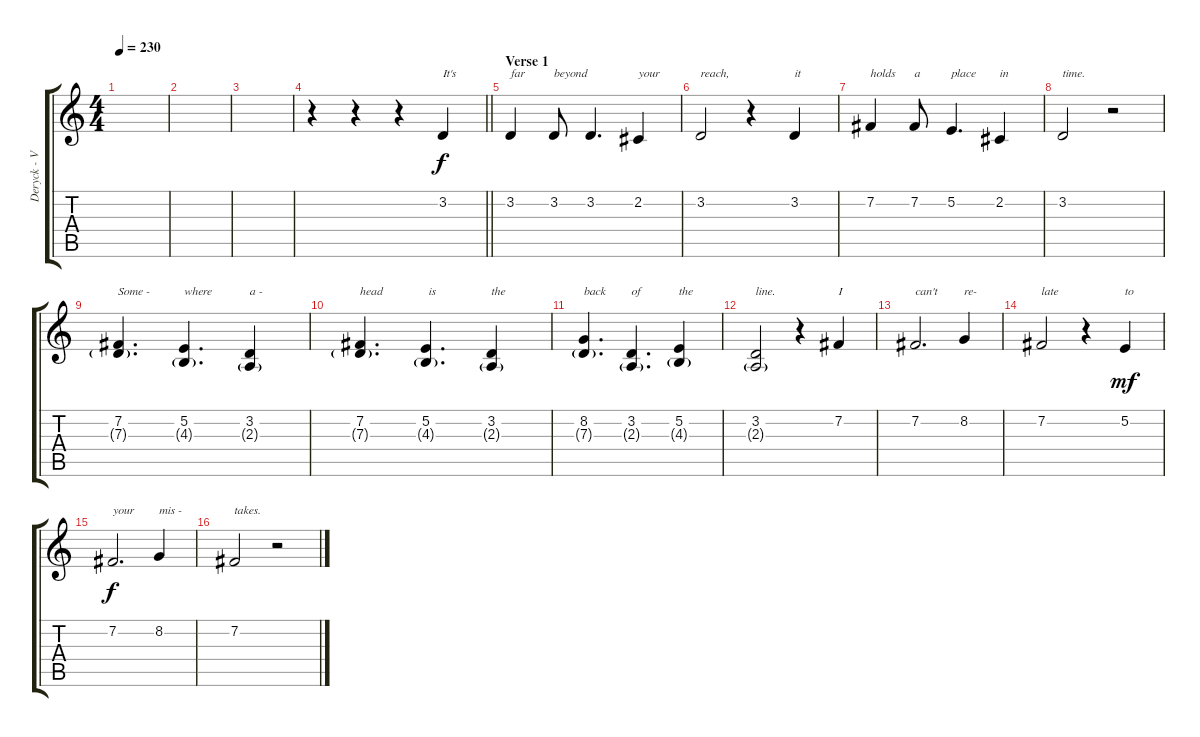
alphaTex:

\track ("Deryck - Vocal" "Deryck - V") {instrument altosax}
\staff {score tabs}
\tuning (E4 B3 G3 D3 A2 E2) {hide}
\ts (4 4)
\tempo 230
\clef g2
\ks c
|
|
|
\barLineRight lightlight
r.4 r.4 r.4 3.2.4{txt "It's"} |
\section ("" "Verse 1")
3.2.4{txt "far"} 3.2.8{txt "beyond"} 3.2.4{d} 2.2.4{txt "your"} |
3.2.2{txt "reach,"} r.4 3.2.4{txt "it"} |
7.2.4{txt "holds"} 7.2.8{txt "a"} 5.2.4{d txt "place"} 2.2.4{txt "in"} |
3.2.2{txt "time."} r.2 |
(7.2 7.3{g}).4{d txt "Some - "} (5.2 4.3{g}).4{d txt "where"} (3.2 2.3{g}).4{txt "a -"} |
(7.2 7.3{g}).4{d txt "head"} (5.2 4.3{g}).4{d txt " is"} (3.2 2.3{g}).4{txt "the"} |
(8.2 7.3{g}).4{d txt "back"} (3.2 2.3{g}).4{d txt "of"} (5.2 4.3{g}).4{txt "the"} |
(3.2 2.3{g}).2{txt "line."} r.4 7.2.4{txt "I"} |
7.2.2{d txt "can't"} 8.2.4{txt "re-"} |
7.2.2{txt "late"} r.4 5.2.4{txt "to" dy mf} |
7.2.2{d txt "your" dy f} 8.2.4{txt "mis -"} |
7.2.2{txt "takes."} r.2
